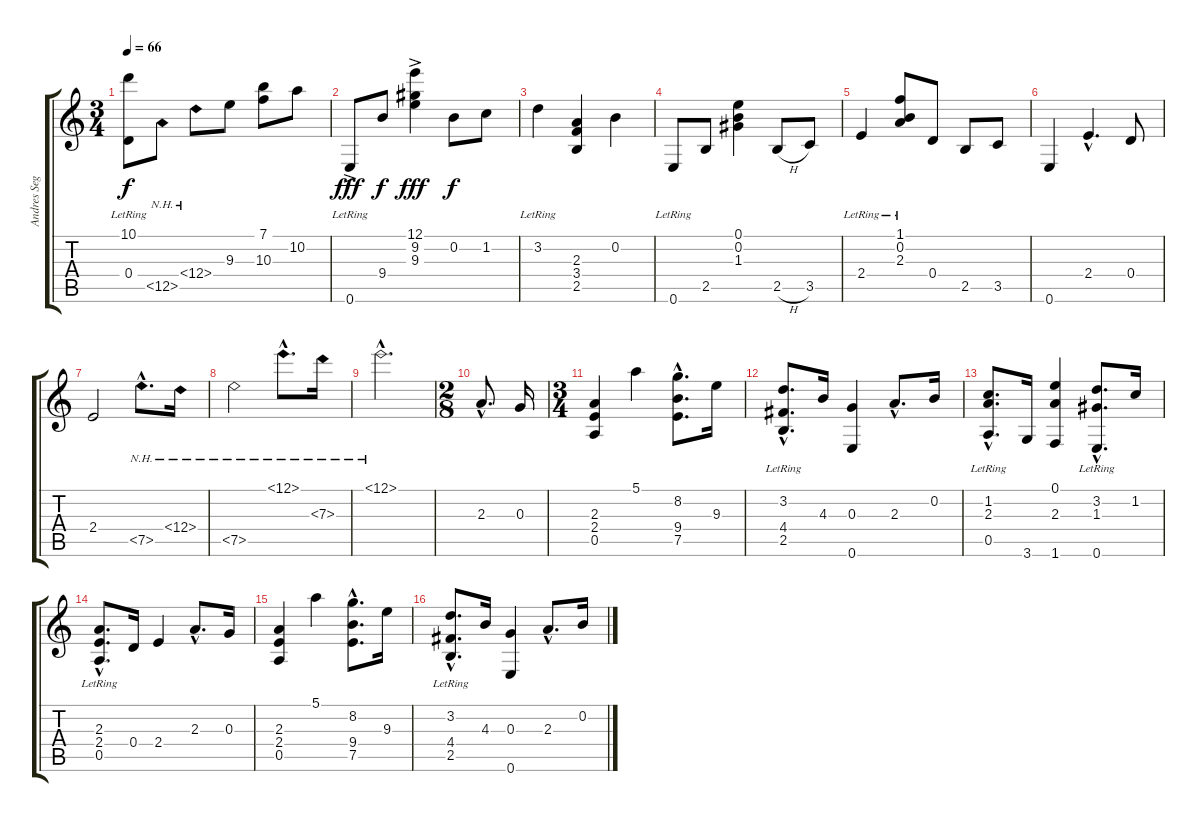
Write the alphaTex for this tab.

\track ("Andres Segovia" "Andres Seg") {instrument acousticguitarnylon}
\staff {score tabs}
\tuning (E4 B3 G3 D3 A2 E2) {hide}
\ts (3 4)
\tempo 66
\clef g2
\ks aminor
(10.1{lr} 0.4).8{dy f} 0.5{nh}.8 0.4{nh}.8 9.3.8 (7.1 10.3).8 10.2.8 |
0.6{ac lr}.8{dy fff} 9.4.8{dy f} (12.1{ac} 9.2 9.3).4{dy fff} 0.2.8{dy f} 1.2.8 |
3.2{lr}.4 (2.3 3.4 2.5).4 0.2.4 |
0.6{lr}.8 2.5.8 (0.1 0.2 1.3).4 2.5{h}.8 3.5.8 |
2.4{lr}.4 (1.1{lr} 0.2{lr} 2.3{lr}).8 0.4.8 2.5.8 3.5.8 |
0.6.4 2.4{hac}.4{d} 0.4.8 |
2.4.2 7.5{nh hac}.8{d} 12.4{nh}.16 |
7.5{nh}.2 12.1{nh hac}.8{d} 7.3{nh}.16 |
12.1{nh hac}.2{d} |
\ts (2 8)
2.3{hac}.8{d} 0.3.16 |
\ts (3 4)
(2.3 2.4 0.5).4 5.1.4 (8.2{hac} 9.4{hac} 7.5{hac}).8{d} 9.3.16 |
(3.2{hac} 4.4{hac lr} 2.5{hac lr}).8{d} 4.3.16 (0.3 0.6).4 2.3{hac}.8{d} 0.2.16 |
(1.2{hac lr} 2.3{hac lr} 0.5{hac lr}).8{d} 3.6.16 (0.1 2.3 1.6).4 (3.2{hac} 1.3{hac} 0.6{hac lr}).8{d} 1.2.16 |
(2.3{hac lr} 2.4{hac lr} 0.5{hac lr}).8{d} 0.4.16 2.4.4 2.3{hac}.8{d} 0.3.16 |
(2.3 2.4 0.5).4 5.1.4 (8.2{hac} 9.4{hac} 7.5{hac}).8{d} 9.3.16 |
(3.2{hac} 4.4{hac lr} 2.5{hac lr}).8{d} 4.3.16 (0.3 0.6).4 2.3{hac}.8{d} 0.2.16
